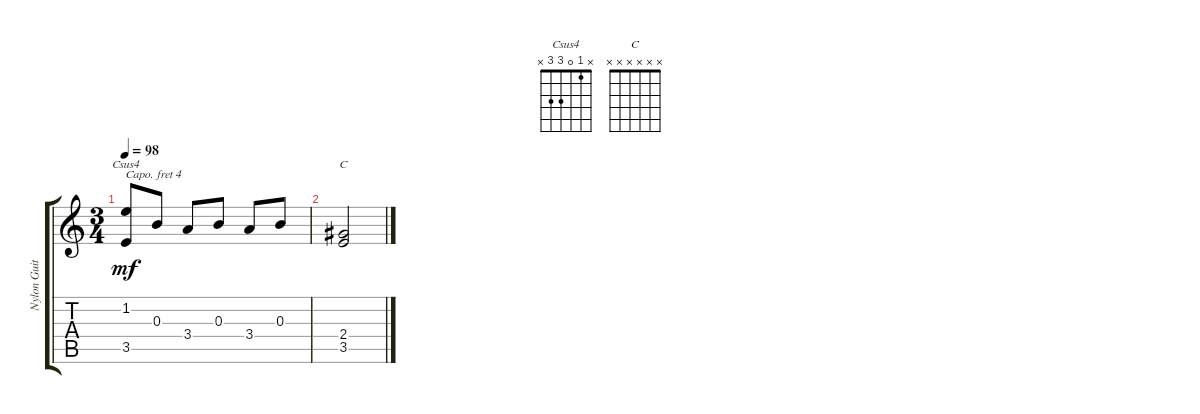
\track ("Nylon Guitar" "Nylon Guit") {instrument acousticguitarnylon}
\staff {score tabs}
\capo 4
\tuning (E4 B3 G3 D3 A2 E2) {hide}
\chord ("Csus4" x 1 0 3 3 x)
\chord ("C" x x x x x x)
\ts (3 4)
\tempo 98
\clef g2
\ks c
(1.2 3.5).8{ch "Csus4" dy mf} 0.3.8 3.4.8 0.3.8 3.4.8 0.3.8 |
(2.4 3.5).2{ch "C"}
